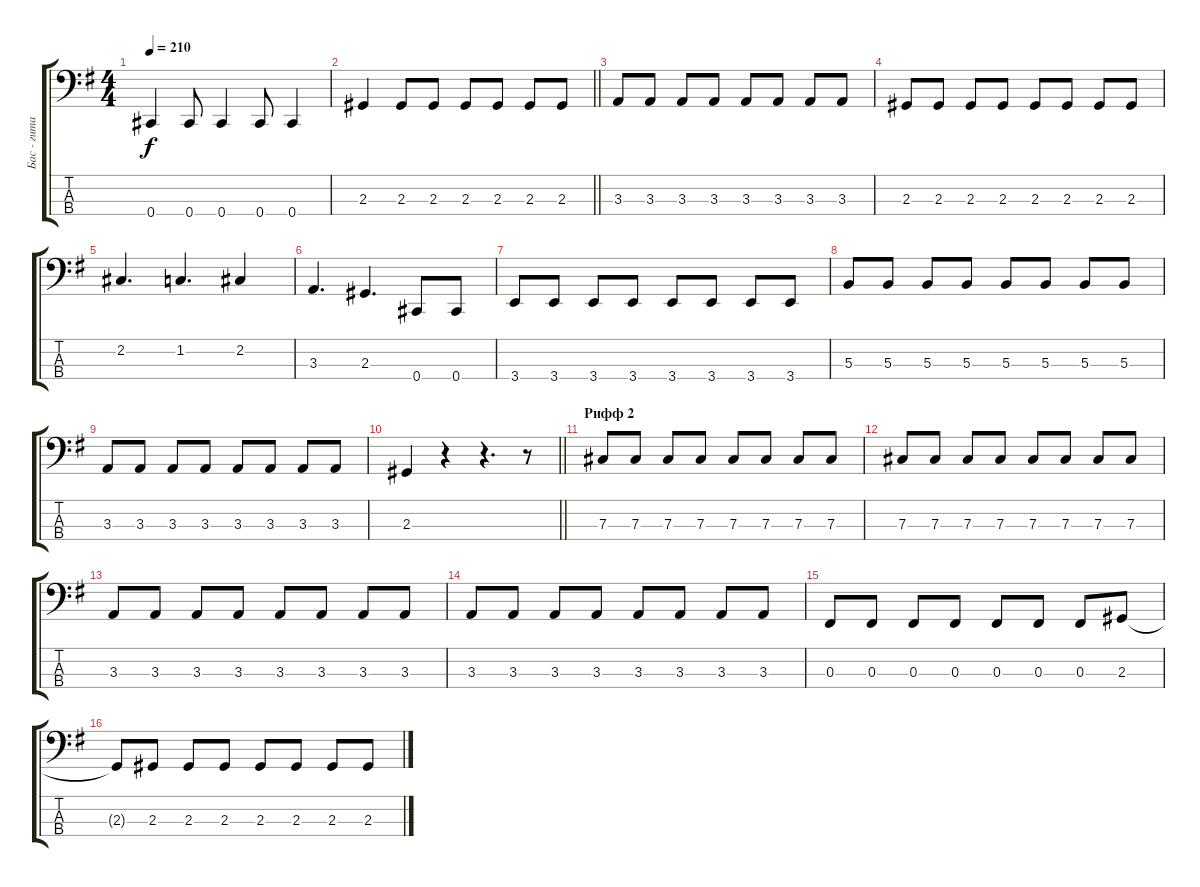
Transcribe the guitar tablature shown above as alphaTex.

\track ("Бас - гитара" "Бас - гита") {instrument electricbassfinger}
\staff {score tabs}
\tuning (E2 B1 Gb1 Db1) {hide}
\ts (4 4)
\tempo 210
\clef f4
\ks g
0.4.4{dy f} 0.4.8 0.4.4 0.4.8 0.4.4 |
\barLineRight lightlight
2.3.4 2.3.8 2.3.8 2.3.8 2.3.8 2.3.8 2.3.8 |
3.3.8 3.3.8 3.3.8 3.3.8 3.3.8 3.3.8 3.3.8 3.3.8 |
2.3.8 2.3.8 2.3.8 2.3.8 2.3.8 2.3.8 2.3.8 2.3.8 |
2.2.4{d} 1.2.4{d} 2.2.4 |
3.3.4{d} 2.3.4{d} 0.4.8 0.4.8 |
3.4.8 3.4.8 3.4.8 3.4.8 3.4.8 3.4.8 3.4.8 3.4.8 |
5.3.8 5.3.8 5.3.8 5.3.8 5.3.8 5.3.8 5.3.8 5.3.8 |
3.3.8 3.3.8 3.3.8 3.3.8 3.3.8 3.3.8 3.3.8 3.3.8 |
\barLineRight lightlight
2.3.4 r.4 r.4{d} r.8 |
\section ("" "Рифф 2")
7.3.8 7.3.8 7.3.8 7.3.8 7.3.8 7.3.8 7.3.8 7.3.8 |
7.3.8 7.3.8 7.3.8 7.3.8 7.3.8 7.3.8 7.3.8 7.3.8 |
3.3.8 3.3.8 3.3.8 3.3.8 3.3.8 3.3.8 3.3.8 3.3.8 |
3.3.8 3.3.8 3.3.8 3.3.8 3.3.8 3.3.8 3.3.8 3.3.8 |
0.3.8 0.3.8 0.3.8 0.3.8 0.3.8 0.3.8 0.3.8 2.3.8 |
2.3{t}.8 2.3.8 2.3.8 2.3.8 2.3.8 2.3.8 2.3.8 2.3.8
